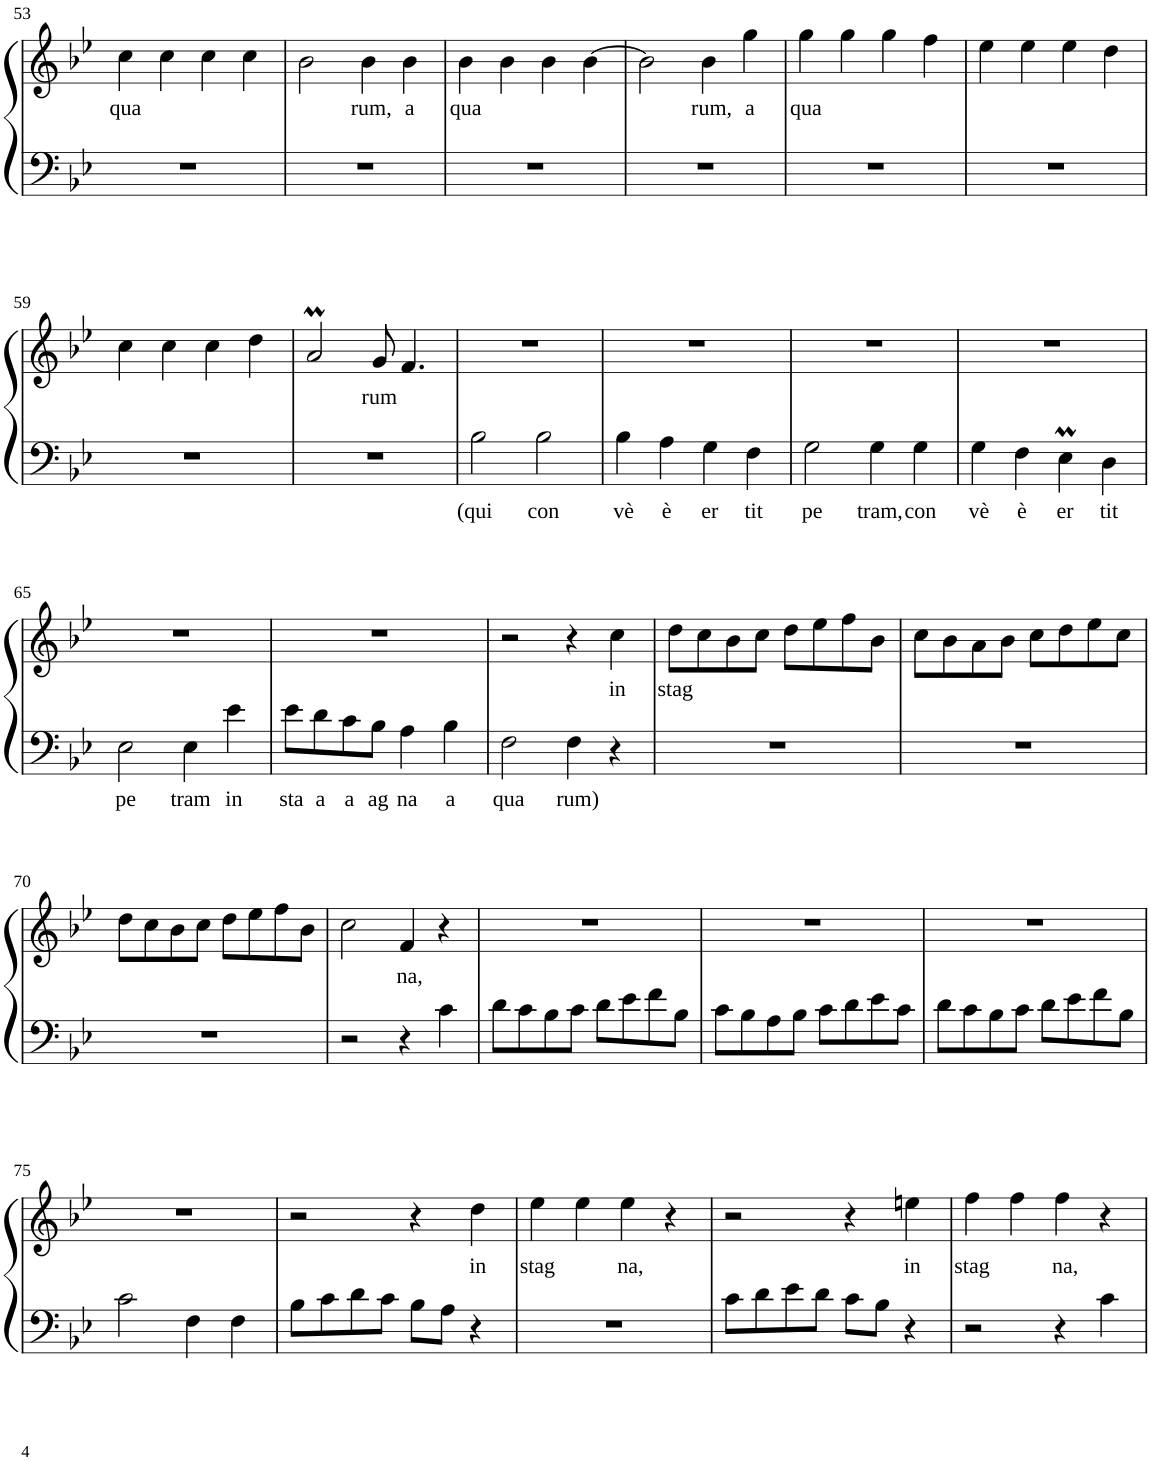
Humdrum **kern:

**kern	**text	**kern	**text
*part1	*part1	*part1	*part1
*staff2	*staff2	*staff1	*staff1
*I"Piano	*	*	*
*I'Pno	*	*	*
!!LO:PB:g=z
*clefF4	*	*clefG2	*
*k[b-e-]	*	*k[b-e-]	*
*B-:	*	*B-:	*
*M2/2	*	*M2/2	*
=53	=53	=53	=53
!	!	!	!LO:LY:b
1r	.	4cc\	qua
.	.	4cc\	.
.	.	4cc\	.
.	.	4cc\	.
=54	=54	=54	=54
1r	.	2b-\	.
!	!	!	!LO:LY:b
.	.	4b-\	rum,
!	!	!	!LO:LY:b
.	.	4b-\	a
=55	=55	=55	=55
!	!	!	!LO:LY:b
1r	.	4b-\	qua
.	.	4b-\	.
.	.	4b-\	.
.	.	[4b-\	.
=56	=56	=56	=56
1r	.	2b-\]	.
!	!	!	!LO:LY:b
.	.	4b-\	rum,
!	!	!	!LO:LY:b
.	.	4gg\	a
=57	=57	=57	=57
!	!	!	!LO:LY:b
1r	.	4gg\	qua
.	.	4gg\	.
.	.	4gg\	.
.	.	4ff\	.
=58	=58	=58	=58
1r	.	4ee-\	.
.	.	4ee-\	.
.	.	4ee-\	.
.	.	4dd\	.
!!LO:LB:g=z
=59	=59	=59	=59
1r	.	4cc\	.
.	.	4cc\	.
.	.	4cc\	.
.	.	4dd\	.
=60	=60	=60	=60
1r	.	2am/	.
!	!	!	!LO:LY:b
.	.	8g/	rum
.	.	4.f/	.
=61	=61	=61	=61
!	!LO:LY:b	!	!
2B-\	(qui	1r	.
!	!LO:LY:b	!	!
2B-\	con	.	.
=62	=62	=62	=62
!	!LO:LY:b	!	!
4B-\	vè	1r	.
!	!LO:LY:b	!	!
4A\	è	.	.
!	!LO:LY:b	!	!
4G\	er	.	.
!	!LO:LY:b	!	!
4F\	tit	.	.
=63	=63	=63	=63
!	!LO:LY:b	!	!
2G\	pe	1r	.
!	!LO:LY:b	!	!
4G\	tram,	.	.
!	!LO:LY:b	!	!
4G\	con	.	.
=64	=64	=64	=64
!	!LO:LY:b	!	!
4G\	vè	1r	.
!	!LO:LY:b	!	!
4F\	è	.	.
!	!LO:LY:b	!	!
4E-M\	er	.	.
!	!LO:LY:b	!	!
4D\	tit	.	.
!!LO:LB:g=z
=65	=65	=65	=65
!	!LO:LY:b	!	!
2E-\	pe	1r	.
!	!LO:LY:b	!	!
4E-\	tram	.	.
!	!LO:LY:b	!	!
4e-\	in	.	.
=66	=66	=66	=66
!	!LO:LY:b	!	!
8e-\L	sta	1r	.
!	!LO:LY:b	!	!
8d\	a	.	.
!	!LO:LY:b	!	!
8c\	a	.	.
!	!LO:LY:b	!	!
8B-\J	ag	.	.
!	!LO:LY:b	!	!
4A\	na	.	.
!	!LO:LY:b	!	!
4B-\	a	.	.
=67	=67	=67	=67
!	!LO:LY:b	!	!
2F\	qua	2r	.
!	!LO:LY:b	!	!
4F\	rum)	4r	.
!	!	!	!LO:LY:b
4r	.	4cc\	in
=68	=68	=68	=68
!	!	!	!LO:LY:b
1r	.	8dd\L	stag
.	.	8cc\	.
.	.	8b-\	.
.	.	8cc\J	.
.	.	8dd\L	.
.	.	8ee-\	.
.	.	8ff\	.
.	.	8b-\J	.
=69	=69	=69	=69
1r	.	8cc\L	.
.	.	8b-\	.
.	.	8a\	.
.	.	8b-\J	.
.	.	8cc\L	.
.	.	8dd\	.
.	.	8ee-\	.
.	.	8cc\J	.
!!LO:LB:g=z
=70	=70	=70	=70
1r	.	8dd\L	.
.	.	8cc\	.
.	.	8b-\	.
.	.	8cc\J	.
.	.	8dd\L	.
.	.	8ee-\	.
.	.	8ff\	.
.	.	8b-\J	.
=71	=71	=71	=71
2r	.	2cc\	.
!	!	!	!LO:LY:b
4r	.	4f/	na,
4c\	.	4r	.
=72	=72	=72	=72
8d\L	.	1r	.
8c\	.	.	.
8B-\	.	.	.
8c\J	.	.	.
8d\L	.	.	.
8e-\	.	.	.
8f\	.	.	.
8B-\J	.	.	.
=73	=73	=73	=73
8c\L	.	1r	.
8B-\	.	.	.
8A\	.	.	.
8B-\J	.	.	.
8c\L	.	.	.
8d\	.	.	.
8e-\	.	.	.
8c\J	.	.	.
=74	=74	=74	=74
8d\L	.	1r	.
8c\	.	.	.
8B-\	.	.	.
8c\J	.	.	.
8d\L	.	.	.
8e-\	.	.	.
8f\	.	.	.
8B-\J	.	.	.
!!LO:LB:g=z
=75	=75	=75	=75
2c\	.	1r	.
4F\	.	.	.
4F\	.	.	.
=76	=76	=76	=76
8B-\L	.	2r	.
8c\	.	.	.
8d\	.	.	.
8c\J	.	.	.
8B-\L	.	4r	.
8A\J	.	.	.
!	!	!	!LO:LY:b
4r	.	4dd\	in
=77	=77	=77	=77
!	!	!	!LO:LY:b
1r	.	4ee-\	stag
.	.	4ee-\	.
!	!	!	!LO:LY:b
.	.	4ee-\	na,
.	.	4r	.
=78	=78	=78	=78
8c\L	.	2r	.
8d\	.	.	.
8e-\	.	.	.
8d\J	.	.	.
8c\L	.	4r	.
8B-\J	.	.	.
!	!	!	!LO:LY:b
4r	.	4een\	in
=79	=79	=79	=79
!	!	!	!LO:LY:b
2r	.	4ff\	stag
.	.	4ff\	.
!	!	!	!LO:LY:b
4r	.	4ff\	na,
4c\	.	4r	.
=	=	=	=
*-	*-	*-	*-
